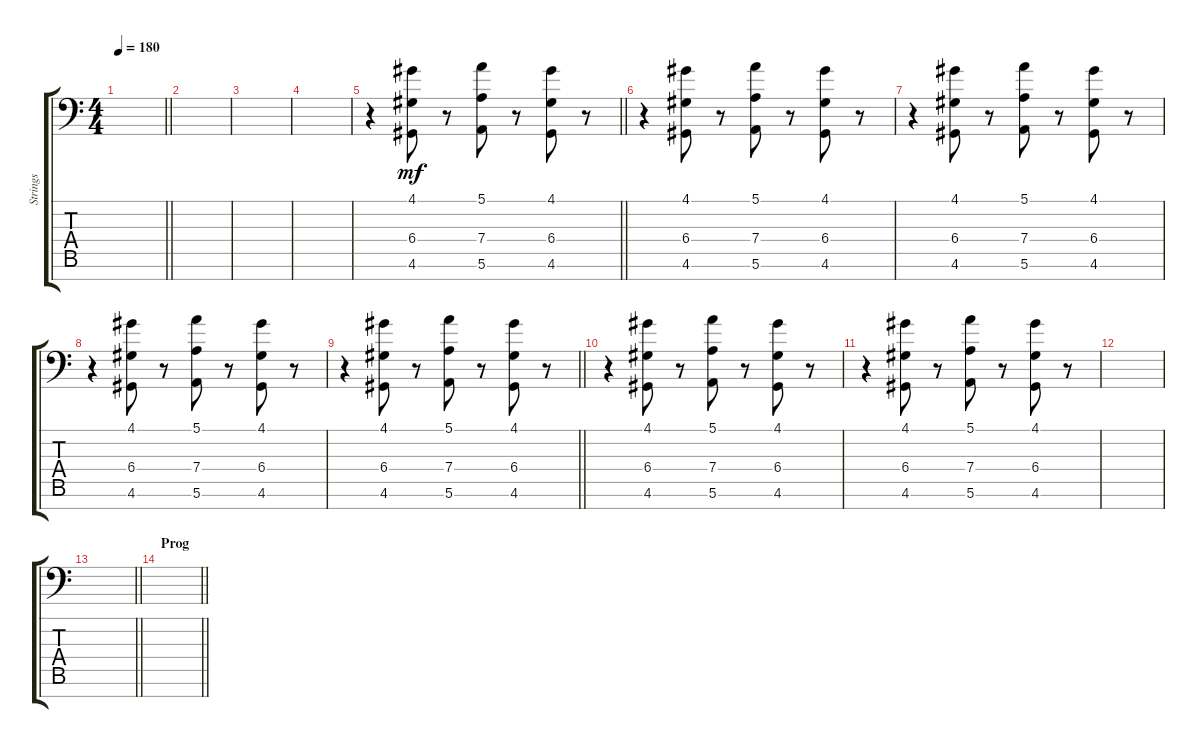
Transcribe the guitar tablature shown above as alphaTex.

\track ("Strings" "Strings") {instrument tremolostrings}
\staff {score tabs}
\tuning (E4 B3 G3 D3 A2 E2 A1) {hide}
\ts (4 4)
\tempo 180
\clef f4
\barLineRight lightlight
\ks c
|
|
|
|
\barLineRight lightlight
r.4 (4.1 6.4 4.6).8{dy mf} r.8 (5.1 7.4 5.6).8 r.8 (4.1 6.4 4.6).8 r.8 |
r.4 (4.1 6.4 4.6).8 r.8 (5.1 7.4 5.6).8 r.8 (4.1 6.4 4.6).8 r.8 |
r.4 (4.1 6.4 4.6).8 r.8 (5.1 7.4 5.6).8 r.8 (4.1 6.4 4.6).8 r.8 |
r.4 (4.1 6.4 4.6).8 r.8 (5.1 7.4 5.6).8 r.8 (4.1 6.4 4.6).8 r.8 |
\barLineRight lightlight
r.4 (4.1 6.4 4.6).8 r.8 (5.1 7.4 5.6).8 r.8 (4.1 6.4 4.6).8 r.8 |
r.4 (4.1 6.4 4.6).8 r.8 (5.1 7.4 5.6).8 r.8 (4.1 6.4 4.6).8 r.8 |
r.4 (4.1 6.4 4.6).8 r.8 (5.1 7.4 5.6).8 r.8 (4.1 6.4 4.6).8 r.8 |
|
\barLineRight lightlight
|
\section ("" "Prog")
\barLineRight lightlight
